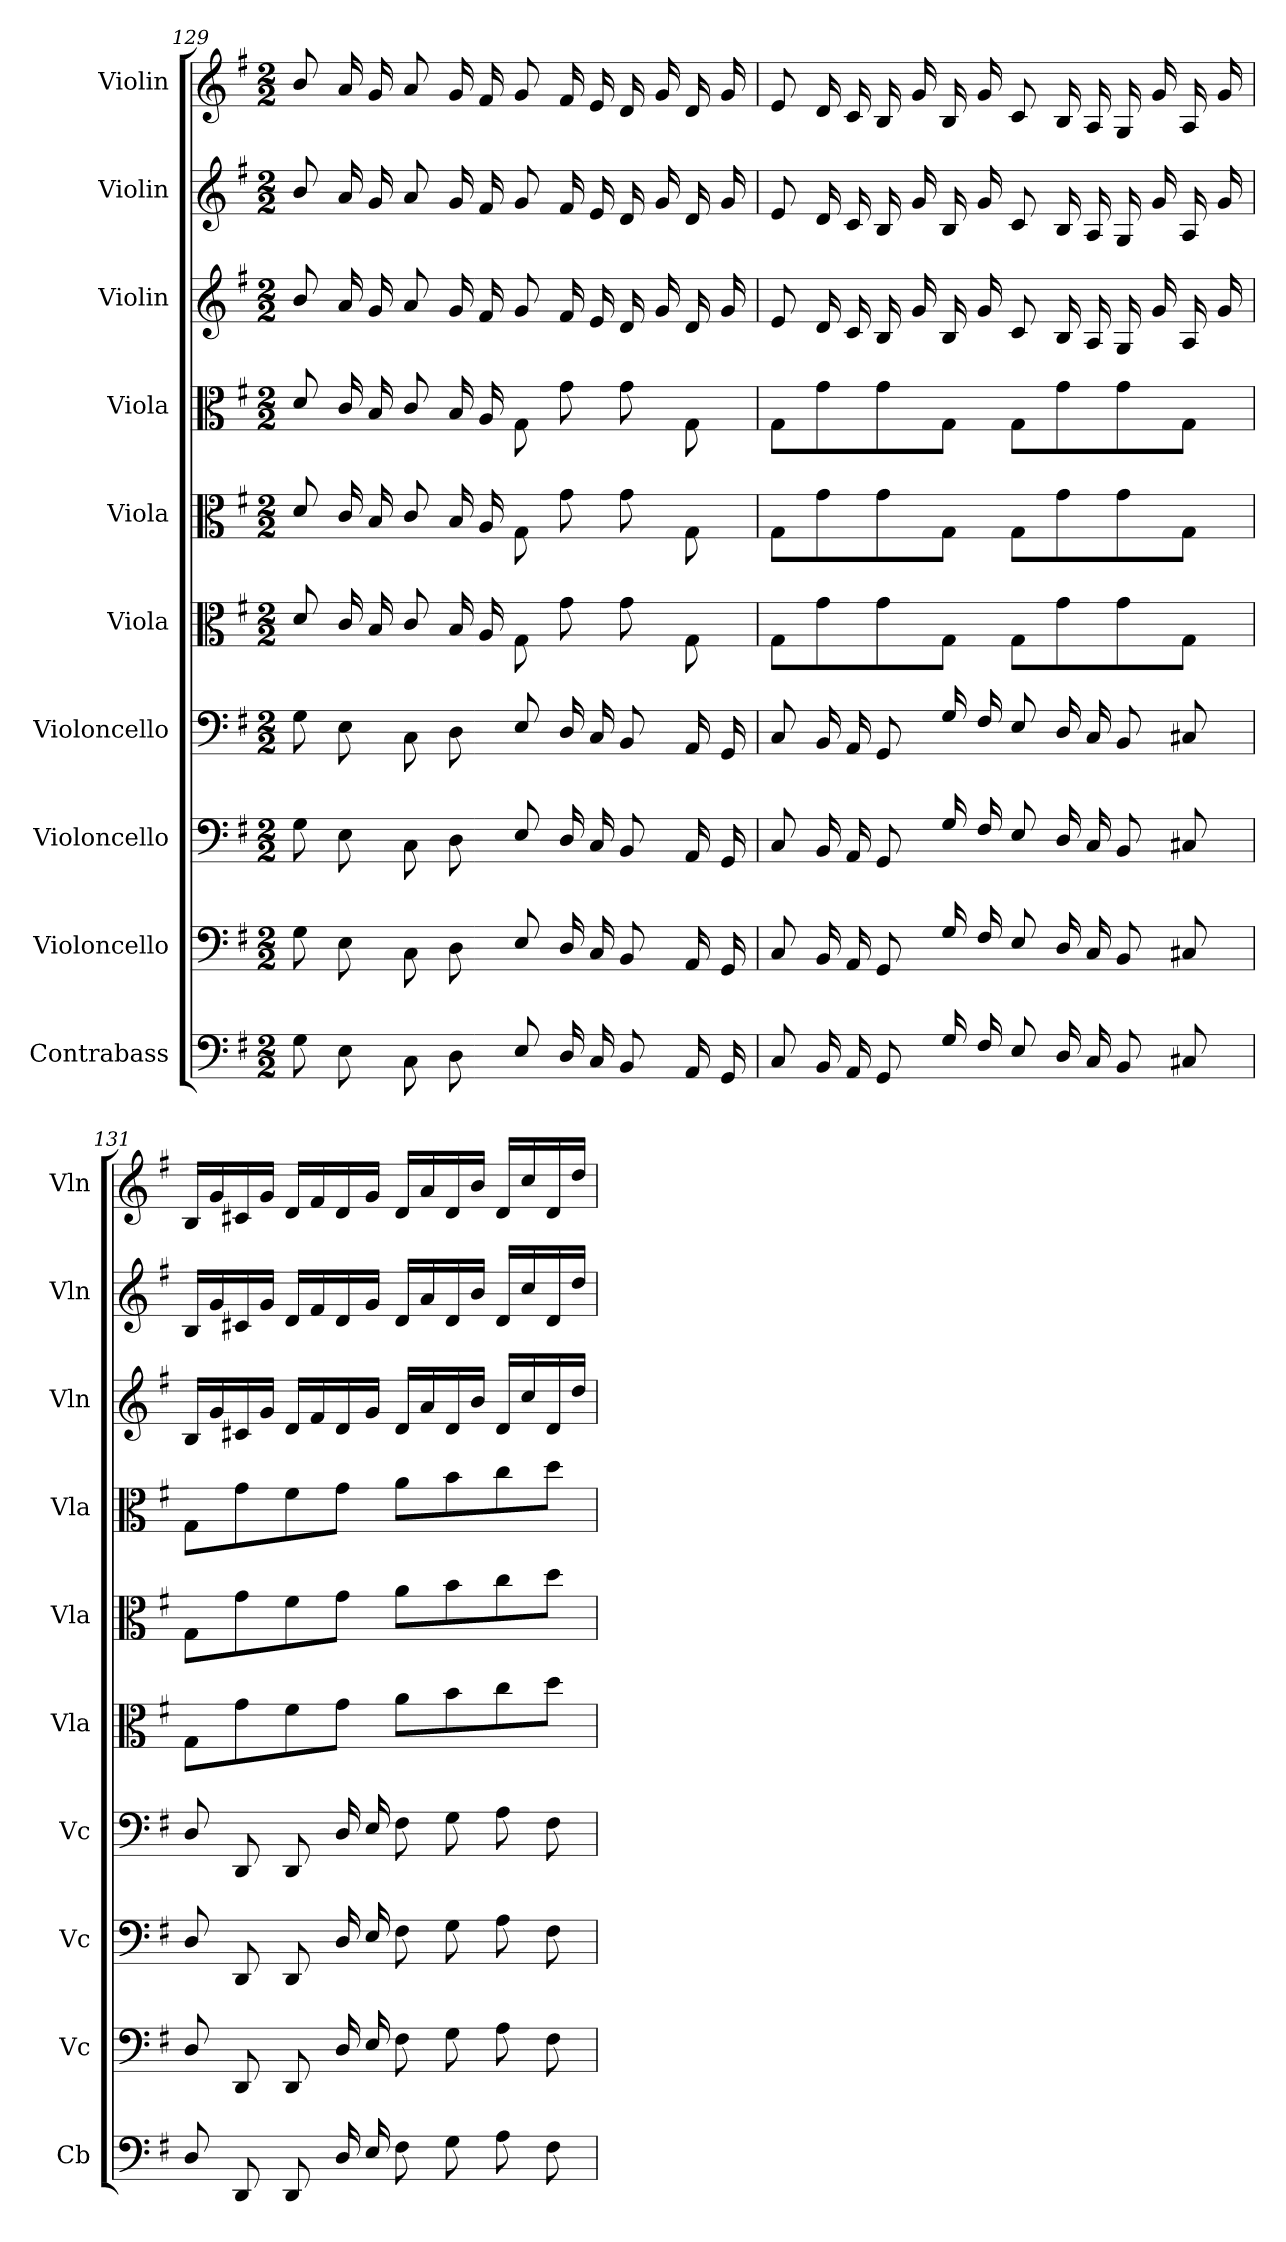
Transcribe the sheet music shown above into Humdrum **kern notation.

**kern	**kern	**kern	**kern	**kern	**kern	**kern	**kern	**kern	**kern
*part10	*part9	*part8	*part7	*part6	*part5	*part4	*part3	*part2	*part1
*staff10	*staff9	*staff8	*staff7	*staff6	*staff5	*staff4	*staff3	*staff2	*staff1
*I"Contrabass	*I"Violoncello	*I"Violoncello	*I"Violoncello	*I"Viola	*I"Viola	*I"Viola	*I"Violin	*I"Violin	*I"Violin
*I'Cb	*I'Vc	*I'Vc	*I'Vc	*I'Vla	*I'Vla	*I'Vla	*I'Vln	*I'Vln	*I'Vln
*clefF4	*clefF4	*clefF4	*clefF4	*clefC3	*clefC3	*clefC3	*clefG2	*clefG2	*clefG2
*k[f#]	*k[f#]	*k[f#]	*k[f#]	*k[f#]	*k[f#]	*k[f#]	*k[f#]	*k[f#]	*k[f#]
*G:	*G:	*G:	*G:	*G:	*G:	*G:	*G:	*G:	*G:
*M2/2	*M2/2	*M2/2	*M2/2	*M2/2	*M2/2	*M2/2	*M2/2	*M2/2	*M2/2
=129	=129	=129	=129	=129	=129	=129	=129	=129	=129
8G\	8G\	8G\	8G\	8d/	8d/	8d/	8b/	8b/	8b/
8E\	8E\	8E\	8E\	16c/	16c/	16c/	16a/	16a/	16a/
.	.	.	.	16B/	16B/	16B/	16g/	16g/	16g/
8C\	8C\	8C\	8C\	8c/	8c/	8c/	8a/	8a/	8a/
8D\	8D\	8D\	8D\	16B/	16B/	16B/	16g/	16g/	16g/
.	.	.	.	16A/	16A/	16A/	16f#/	16f#/	16f#/
8E/	8E/	8E/	8E/	8G\	8G\	8G\	8g/	8g/	8g/
16D/	16D/	16D/	16D/	8g\	8g\	8g\	16f#/	16f#/	16f#/
16C/	16C/	16C/	16C/	.	.	.	16e/	16e/	16e/
8BB/	8BB/	8BB/	8BB/	8g\	8g\	8g\	16d/	16d/	16d/
.	.	.	.	.	.	.	16g/	16g/	16g/
16AA/	16AA/	16AA/	16AA/	8G\	8G\	8G\	16d/	16d/	16d/
16GG/	16GG/	16GG/	16GG/	.	.	.	16g/	16g/	16g/
=130	=130	=130	=130	=130	=130	=130	=130	=130	=130
8C/	8C/	8C/	8C/	8G\L	8G\L	8G\L	8e/	8e/	8e/
16BB/	16BB/	16BB/	16BB/	8g\	8g\	8g\	16d/	16d/	16d/
16AA/	16AA/	16AA/	16AA/	.	.	.	16c/	16c/	16c/
8GG/	8GG/	8GG/	8GG/	8g\	8g\	8g\	16B/	16B/	16B/
.	.	.	.	.	.	.	16g/	16g/	16g/
16G/	16G/	16G/	16G/	8G\J	8G\J	8G\J	16B/	16B/	16B/
16F#/	16F#/	16F#/	16F#/	.	.	.	16g/	16g/	16g/
8E/	8E/	8E/	8E/	8G\L	8G\L	8G\L	8c/	8c/	8c/
16D/	16D/	16D/	16D/	8g\	8g\	8g\	16B/	16B/	16B/
16C/	16C/	16C/	16C/	.	.	.	16A/	16A/	16A/
8BB/	8BB/	8BB/	8BB/	8g\	8g\	8g\	16G/	16G/	16G/
.	.	.	.	.	.	.	16g/	16g/	16g/
8C#X/	8C#X/	8C#X/	8C#X/	8G\J	8G\J	8G\J	16A/	16A/	16A/
.	.	.	.	.	.	.	16g/	16g/	16g/
=131	=131	=131	=131	=131	=131	=131	=131	=131	=131
8D/	8D/	8D/	8D/	8G\L	8G\L	8G\L	16B/LL	16B/LL	16B/LL
.	.	.	.	.	.	.	16g/	16g/	16g/
8DD/	8DD/	8DD/	8DD/	8g\	8g\	8g\	16c#X/	16c#X/	16c#X/
.	.	.	.	.	.	.	16g/JJ	16g/JJ	16g/JJ
8DD/	8DD/	8DD/	8DD/	8f#\	8f#\	8f#\	16d/LL	16d/LL	16d/LL
.	.	.	.	.	.	.	16f#/	16f#/	16f#/
16D/	16D/	16D/	16D/	8g\J	8g\J	8g\J	16d/	16d/	16d/
16E/	16E/	16E/	16E/	.	.	.	16g/JJ	16g/JJ	16g/JJ
8F#\	8F#\	8F#\	8F#\	8a\L	8a\L	8a\L	16d/LL	16d/LL	16d/LL
.	.	.	.	.	.	.	16a/	16a/	16a/
8G\	8G\	8G\	8G\	8b\	8b\	8b\	16d/	16d/	16d/
.	.	.	.	.	.	.	16b/JJ	16b/JJ	16b/JJ
8A\	8A\	8A\	8A\	8cc\	8cc\	8cc\	16d/LL	16d/LL	16d/LL
.	.	.	.	.	.	.	16cc/	16cc/	16cc/
8F#\	8F#\	8F#\	8F#\	8dd\J	8dd\J	8dd\J	16d/	16d/	16d/
.	.	.	.	.	.	.	16dd/JJ	16dd/JJ	16dd/JJ
=	=	=	=	=	=	=	=	=	=
*-	*-	*-	*-	*-	*-	*-	*-	*-	*-
